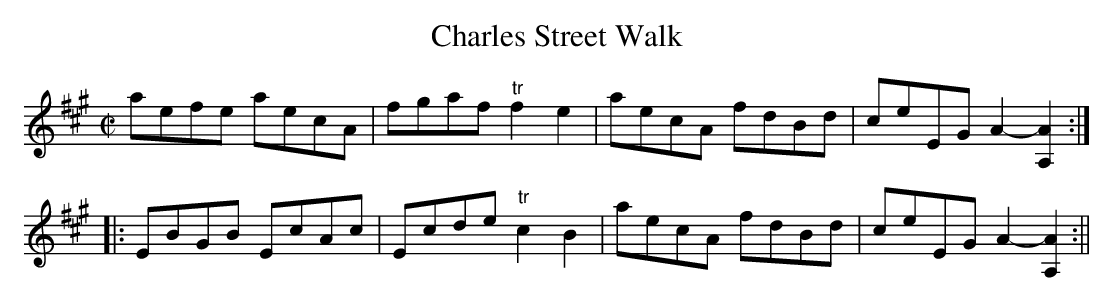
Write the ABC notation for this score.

X:1
T:Charles Street Walk
M:C|
L:1/8
K:A
aefe aecA|fgaf "tr"f2e2|aecA fdBd|ceEG A2-[A,2A2]:|
|:EBGB EcAc|Ecde "tr"c2B2|aecA fdBd|ceEG A2-[A,2A2]:||
